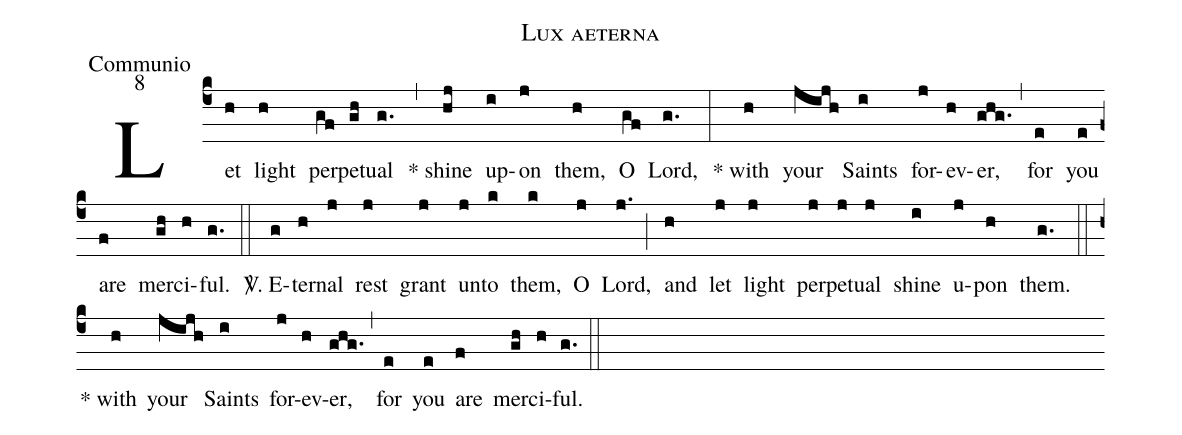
name:Lux aeterna;
office-part:Communio;
mode:8;
%%
(c4) Let(h) light(h) per(gf)pet(gh)ual(g.) (,) * shine(hj) up(i)on(j) them,(h) O(gf) Lord,(g.) (:) * with(h) your(jijh) Saints(i) for(j)ev(h)er,(ghg.) (,) for(e) you(e) are(f) mer(gh)ci(h)ful.(g.) (::) <sp>V/</sp>. E(g)ter(h)nal(j) rest(j) grant(j) un(j)to(k) them,(k) O(j) Lord,(j.) (;) and(h) let(j) light(j) per(j)pe(j)tual(j) shine(i) u(j)pon(h) them.(g.) (::) * with(h) your(jijh) Saints(i) for(j)ev(h)er,(ghg.) (,) for(e) you(e) are(f) mer(gh)ci(h)ful.(g.) (::)
